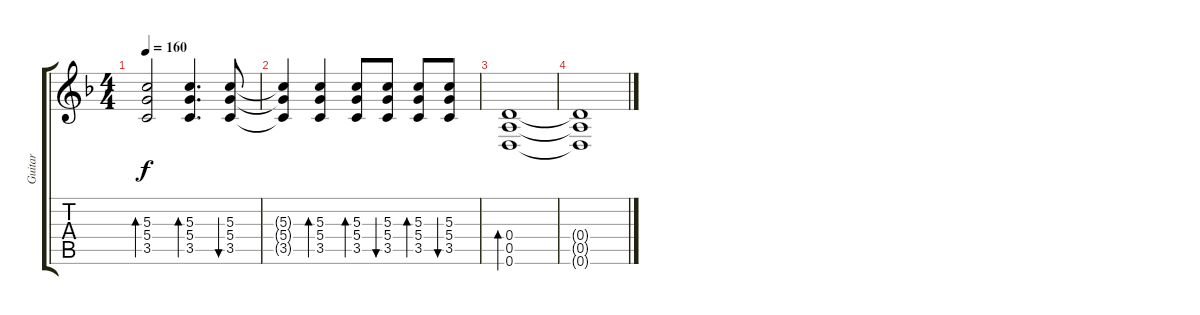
\track ("Guitar" "Guitar") {instrument acousticguitarsteel}
\staff {score tabs}
\tuning (E4 B3 G3 D3 A2 D2) {hide}
\ts (4 4)
\tempo 160
\clef g2
\ks dminor
(5.3 5.4 3.5).2{bd 60 dy f} (5.3 5.4 3.5).4{d bd 60} (5.3 5.4 3.5).8{bu 60} |
(5.3{t} 5.4{t} 3.5{t}).4 (5.3 5.4 3.5).4{bd 60} (5.3 5.4 3.5).8{bd 60} (5.3 5.4 3.5).8{bu 60} (5.3 5.4 3.5).8{bd 60} (5.3 5.4 3.5).8{bu 60} |
(0.4 0.5 0.6).1{bd 60} |
(0.4{t} 0.5{t} 0.6{t}).1
